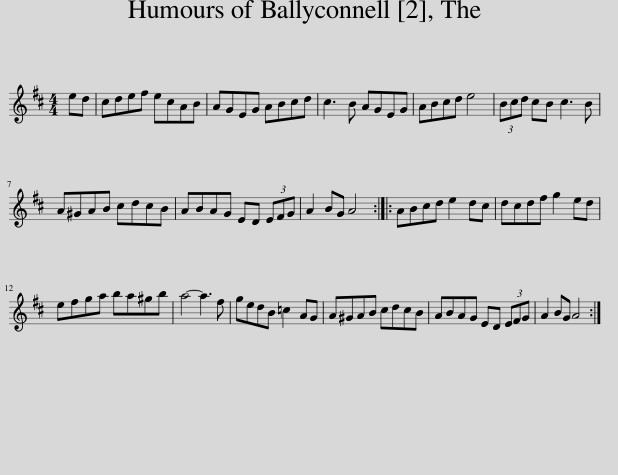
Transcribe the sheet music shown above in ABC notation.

X:1
L:1/8
M:4/4
I:linebreak $
K:D
V:1 treble
V:1
 ed | cdef ecAB | AGEG ABcd | c3 B AGEG | ABcd e4 | %5
 (3Bcd cB c3 B |$ A^GAB cdcB | ABAG ED (3EFG | A2 BG A4 :: ABcd e2 dc | %10
 dcdf g2 ed |$ efga ba^gb | a4- a3 f | gedB =c2 AG | A^GAB cdcB | %15
 ABAG ED (3EFG | A2 BG A4 :| %17
